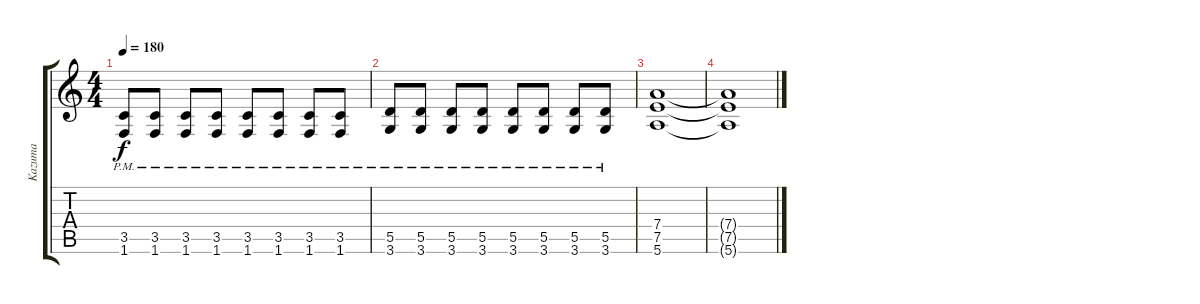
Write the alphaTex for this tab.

\track ("Kazuma" "Kazuma") {instrument distortionguitar}
\staff {score tabs}
\tuning (E4 B3 G3 D3 A2 E2) {hide}
\ts (4 4)
\tempo 180
\clef g2
\ks c
(3.5{pm} 1.6{pm}).8{dy f} (3.5{pm} 1.6{pm}).8 (3.5{pm} 1.6{pm}).8 (3.5{pm} 1.6{pm}).8 (3.5{pm} 1.6{pm}).8 (3.5{pm} 1.6{pm}).8 (3.5{pm} 1.6{pm}).8 (3.5{pm} 1.6{pm}).8 |
(5.5{pm} 3.6{pm}).8 (5.5{pm} 3.6{pm}).8 (5.5{pm} 3.6{pm}).8 (5.5{pm} 3.6{pm}).8 (5.5{pm} 3.6{pm}).8 (5.5{pm} 3.6{pm}).8 (5.5{pm} 3.6{pm}).8 (5.5{pm} 3.6{pm}).8 |
(7.4 7.5 5.6).1 |
(7.4{t} 7.5{t} 5.6{t}).1
